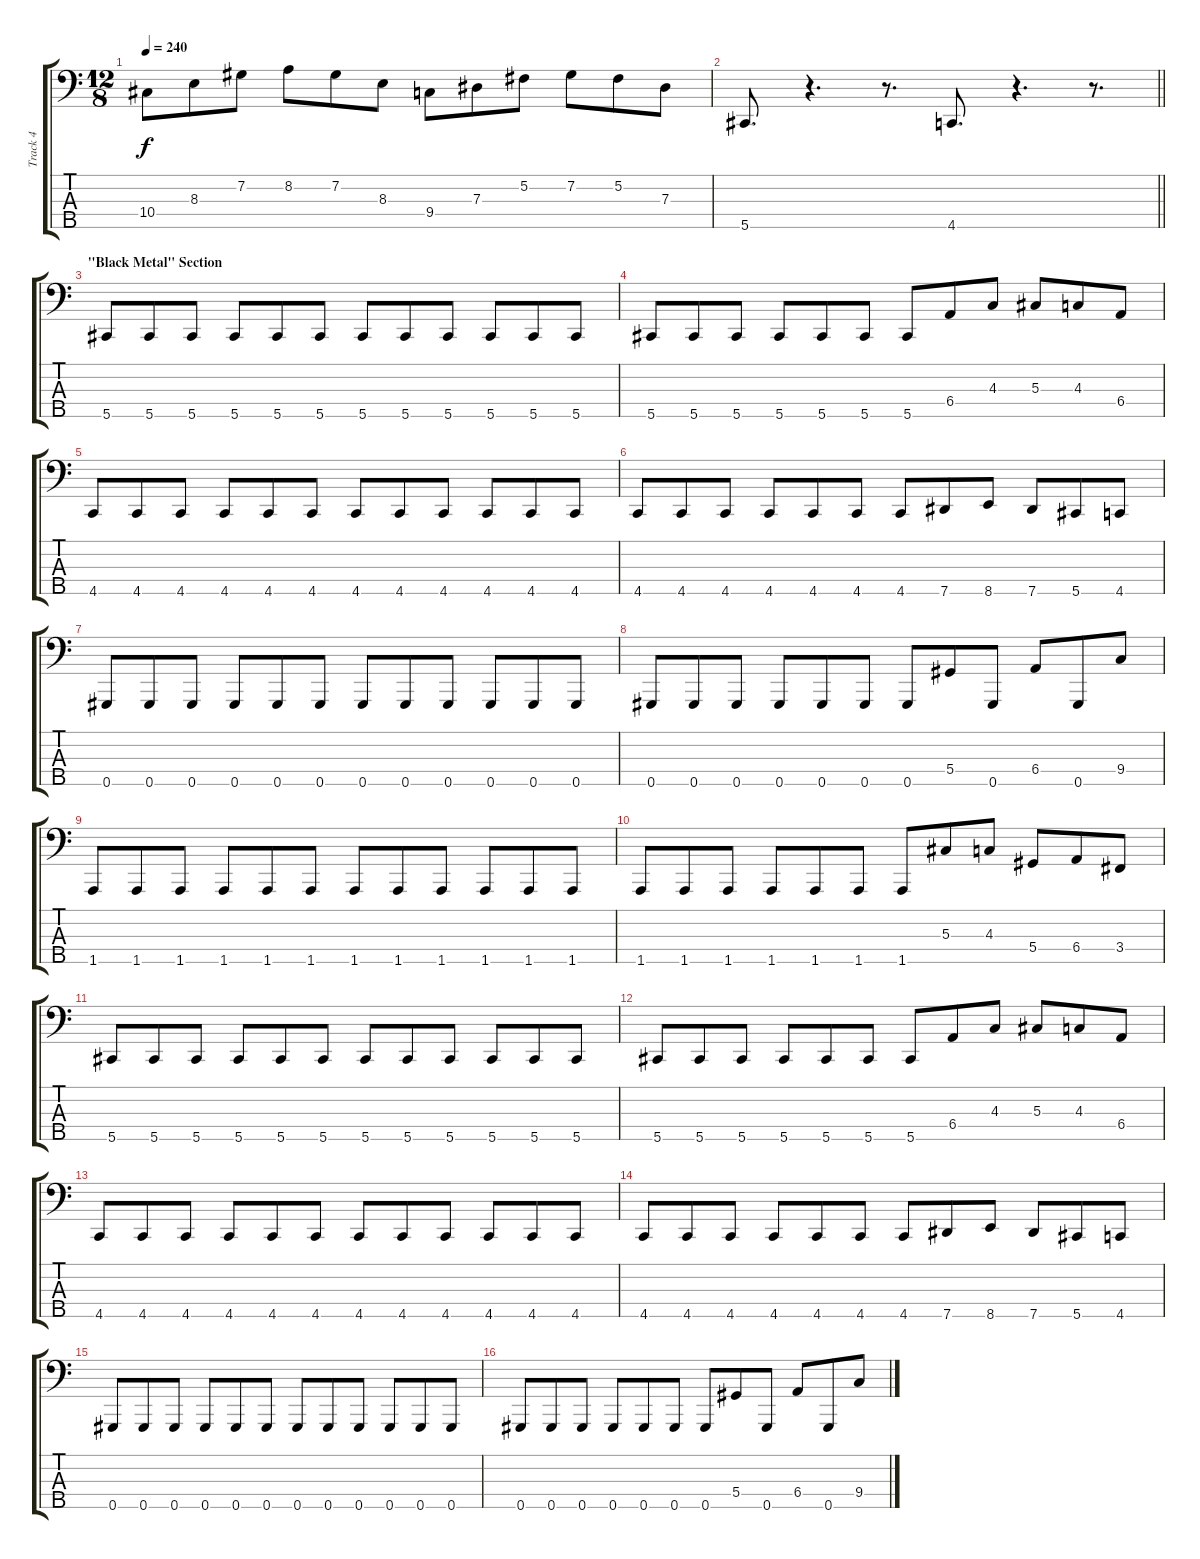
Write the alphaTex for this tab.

\track ("Track 4" "Track 4") {instrument electricbassfinger}
\staff {score tabs}
\tuning (Gb2 Db2 Ab1 Eb1 Ab0) {hide}
\ts (12 8)
\tempo 240
\clef f4
\ks c
10.4.8{dy f} 8.3.8 7.2.8 8.2.8 7.2.8 8.3.8 9.4.8 7.3.8 5.2.8 7.2.8 5.2.8 7.3.8 |
\barLineRight lightlight
5.5.8{d} r.4{d} r.8{d} 4.5.8{d} r.4{d} r.8{d} |
\section ("" "\"Black Metal\" Section")
5.5.8 5.5.8 5.5.8 5.5.8 5.5.8 5.5.8 5.5.8 5.5.8 5.5.8 5.5.8 5.5.8 5.5.8 |
5.5.8 5.5.8 5.5.8 5.5.8 5.5.8 5.5.8 5.5.8 6.4.8 4.3.8 5.3.8 4.3.8 6.4.8 |
4.5.8 4.5.8 4.5.8 4.5.8 4.5.8 4.5.8 4.5.8 4.5.8 4.5.8 4.5.8 4.5.8 4.5.8 |
4.5.8 4.5.8 4.5.8 4.5.8 4.5.8 4.5.8 4.5.8 7.5.8 8.5.8 7.5.8 5.5.8 4.5.8 |
0.5.8 0.5.8 0.5.8 0.5.8 0.5.8 0.5.8 0.5.8 0.5.8 0.5.8 0.5.8 0.5.8 0.5.8 |
0.5.8 0.5.8 0.5.8 0.5.8 0.5.8 0.5.8 0.5.8 5.4.8 0.5.8 6.4.8 0.5.8 9.4.8 |
1.5.8 1.5.8 1.5.8 1.5.8 1.5.8 1.5.8 1.5.8 1.5.8 1.5.8 1.5.8 1.5.8 1.5.8 |
1.5.8 1.5.8 1.5.8 1.5.8 1.5.8 1.5.8 1.5.8 5.3.8 4.3.8 5.4.8 6.4.8 3.4.8 |
5.5.8 5.5.8 5.5.8 5.5.8 5.5.8 5.5.8 5.5.8 5.5.8 5.5.8 5.5.8 5.5.8 5.5.8 |
5.5.8 5.5.8 5.5.8 5.5.8 5.5.8 5.5.8 5.5.8 6.4.8 4.3.8 5.3.8 4.3.8 6.4.8 |
4.5.8 4.5.8 4.5.8 4.5.8 4.5.8 4.5.8 4.5.8 4.5.8 4.5.8 4.5.8 4.5.8 4.5.8 |
4.5.8 4.5.8 4.5.8 4.5.8 4.5.8 4.5.8 4.5.8 7.5.8 8.5.8 7.5.8 5.5.8 4.5.8 |
0.5.8 0.5.8 0.5.8 0.5.8 0.5.8 0.5.8 0.5.8 0.5.8 0.5.8 0.5.8 0.5.8 0.5.8 |
0.5.8 0.5.8 0.5.8 0.5.8 0.5.8 0.5.8 0.5.8 5.4.8 0.5.8 6.4.8 0.5.8 9.4.8
